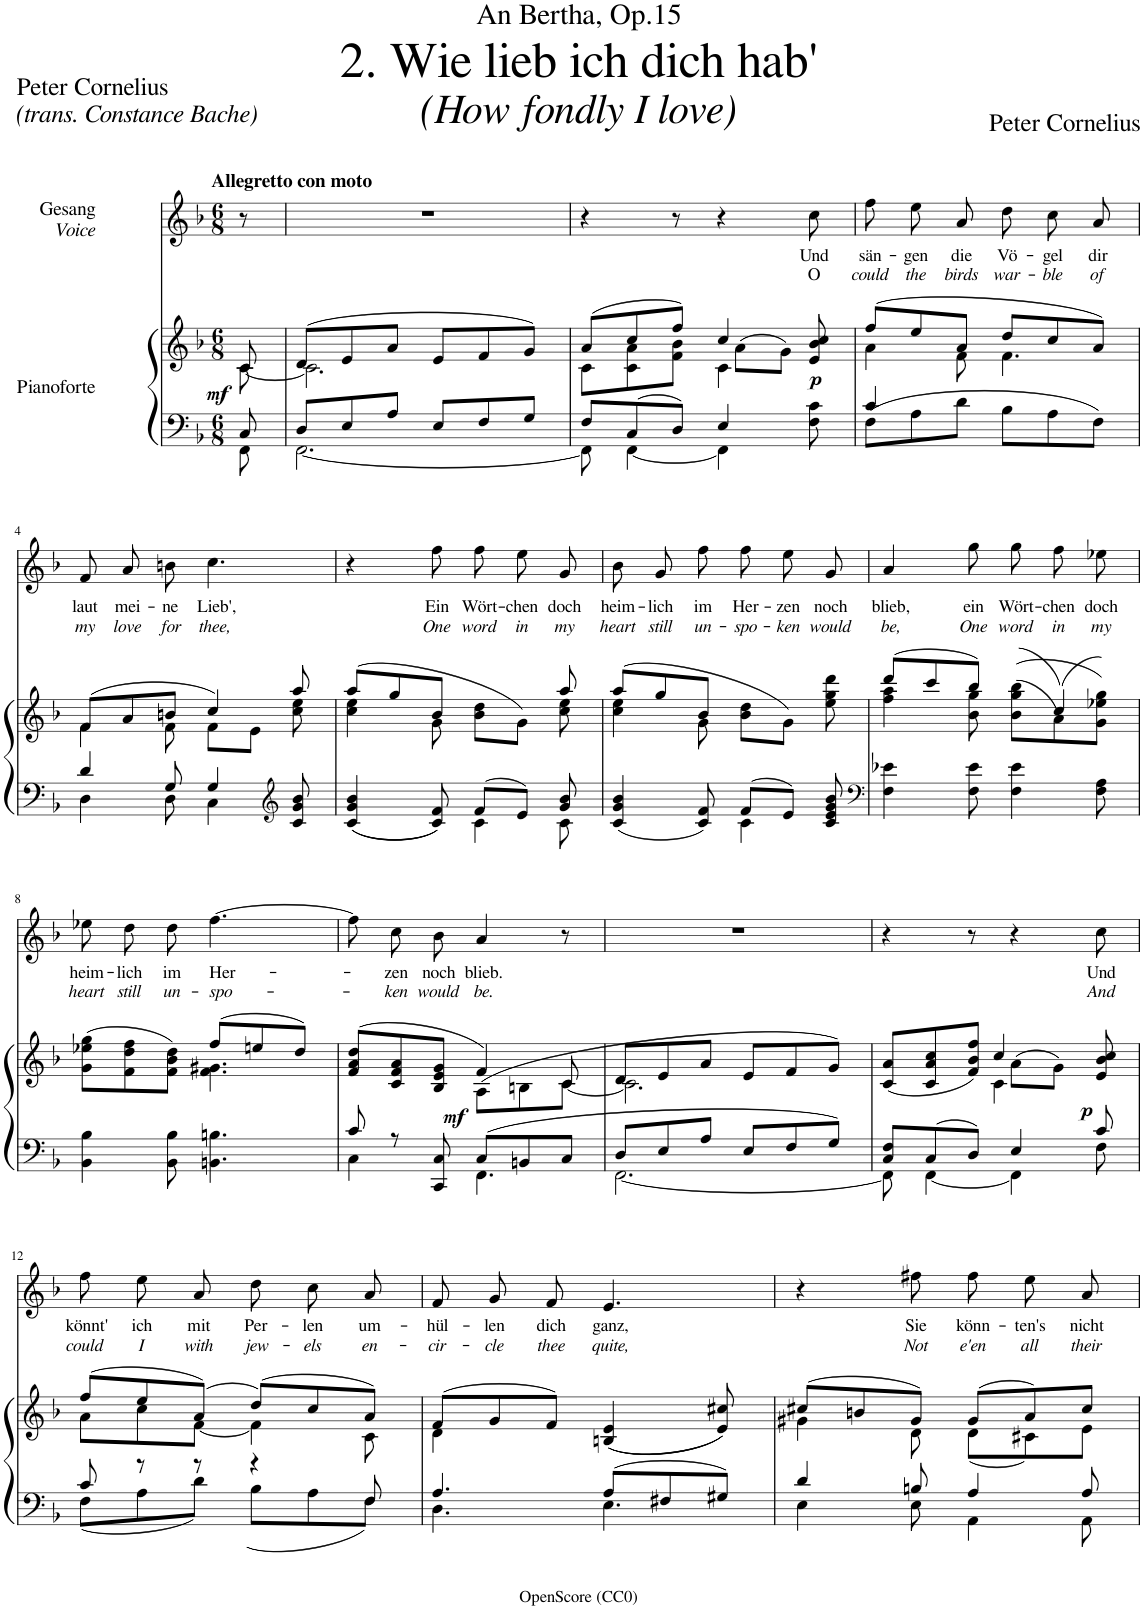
**kern	**kern	**dynam	**kern	**text	**text
*part2	*part2	*part2	*part1	*part1	*part1
*staff3	*staff2	*staff2/3	*staff1	*staff1	*staff1
*I"Pianoforte	*	*	*I"Gesang Voice	*	*
*I'Pno	*	*	*	*	*
*clefF4	*clefG2	*	*clefG2	*	*
*k[b-]	*k[b-]	*	*k[b-]	*	*
*M6/8	*M6/8	*	*M6/8	*	*
=	=	=	=	=	=
*^	*^	*	*	*	*
!	!	!	!	!	!LO:TX:a:B:t=Allegretto con moto	!	!
!	!	!	!	!LO:DY:b	!	!	!
8C/	8FF\	8c/	[8c\	mf	8r	.	.
=1	=1	=1	=1	=1	=1	=1	=1
8D/L	[2.FF\	(8d/L	2.c\]	.	2.r	.	.
8E/	.	8e/	.	.	.	.	.
8A/J	.	8a/J	.	.	.	.	.
8E/L	.	8e/L	.	.	.	.	.
8F/	.	8f/	.	.	.	.	.
8G/J	.	8g/J)	.	.	.	.	.
=2	=2	=2	=2	=2	=2	=2	=2
*	*	*	*^	*	*	*	*
8F/L	8FF\]	(8a/L	8c\L	4.ryy	.	4r	.	.
8C/	[4FF\	8cc/	8c\ 8a\	.	.	.	.	.
8D/J	.	8ff/J)	8f\ 8b-\J	.	.	8r	.	.
4E/	4FF\]	4cc/	4c\	(>8a\L	.	4r	.	.
.	.	.	.	8g\J)	.	.	.	.
!	!	!	!	!	!LO:DY:b	!	!LO:LY:b	!LO:LY:b
8F\ 8c\	8ryy	8e/ 8b-/ 8cc/	8ryy	8ryy	p	8cc\	Und	O
=3	=3	=3	=3	=3	=3	=3	=3	=3
!	!	!	!	!	!	!	!LO:LY:b	!LO:LY:b
*	*	*	*v	*v	*	*	*	*
8F\L	4c/	(8ff/L	4a\	.	8ff\L	sän-	could
!	!	!	!	!	!	!LO:LY:b	!LO:LY:b
8A\	.	8ee/	.	.	8ee\	-gen	the
!	!	!	!	!	!	!LO:LY:b	!LO:LY:b
8d\J	2ryy	8a/J	8f\	.	8a\J	die	birds
!	!	!	!	!	!	!LO:LY:b	!LO:LY:b
8B-\L	.	8dd/L	4.f\	.	8dd\L	Vö-	war-
!	!	!	!	!	!	!LO:LY:b	!LO:LY:b
8A\	.	8cc/	.	.	8cc\	-gel	-ble
!	!	!	!	!	!	!LO:LY:b	!LO:LY:b
8F\J	.	8a/J)	.	.	8a\J	dir	of
!!LO:LB:g=z
=4	=4	=4	=4	=4	=4	=4	=4
!	!	!	!	!	!	!LO:LY:b	!LO:LY:b
4d/	4D\	(8f/L	4f\	.	8f/L	laut	my
!	!	!	!	!	!	!LO:LY:b	!LO:LY:b
.	.	8a/	.	.	8a/	mei-	love
!	!	!	!	!	!	!LO:LY:b	!LO:LY:b
8G/	8D\	8bn/J	8f\	.	8bn/J	-ne	for
!	!	!	!	!	!	!LO:LY:b	!LO:LY:b
4G/	4C\	4cc/)	8f\L	.	4.cc\	Lieb',	thee,
.	.	.	8e\J	.	.	.	.
*clefG2	*	*	*	*	*	*	*
8c/ 8g/ 8b-/	8ryy	8aa/	8cc\ 8ee\	.	.	.	.
=5	=5	=5	=5	=5	=5	=5	=5
4c/ 4g/ 4b-/	4.ryy	(8aa/L	4cc\ 4ee\	.	4r	.	.
.	.	8gg/	.	.	.	.	.
!	!	!	!	!	!	!LO:LY:b	!LO:LY:b
8c/ 8f/	.	8b-/J	8g\	.	8ff\	Ein	One
!	!	!	!	!	!	!LO:LY:b	!LO:LY:b
8f/L	4c\	8b-\ 8dd\L	4ryy	.	8ff\L	Wört-	word
!	!	!	!	!	!	!LO:LY:b	!LO:LY:b
8e/J	.	8g\J)	.	.	8ee\	-chen	in
!	!	!	!	!	!	!LO:LY:b	!LO:LY:b
8g/ 8b-/	8c\	8aa/	8cc\ 8ee\	.	8g\J	doch	my
=6	=6	=6	=6	=6	=6	=6	=6
!	!	!	!	!	!	!LO:LY:b	!LO:LY:b
4c/ 4g/ 4b-/	4.ryy	(8aa/L	4cc\ 4ee\	.	8b-\L	heim-	heart
!	!	!	!	!	!	!LO:LY:b	!LO:LY:b
.	.	8gg/	.	.	8g\	-lich	still
!	!	!	!	!	!	!LO:LY:b	!LO:LY:b
8c/ 8f/	.	8b-/J	8g\	.	8ff\J	im	un-
!	!	!	!	!	!	!LO:LY:b	!LO:LY:b
8f/L	4c\	8b-\ 8dd\L	4.ryy	.	8ff\L	Her-	-spo-
!	!	!	!	!	!	!LO:LY:b	!LO:LY:b
8e/J	.	8g\J)	.	.	8ee\	-zen	-ken
!	!	!	!	!	!	!LO:LY:b	!LO:LY:b
8c/ 8e/ 8g/ 8b-/	8ryy	8ee\ 8gg\ 8ddd\	.	.	8g\J	noch	would
*v	*v	*	*	*	*	*	*
=7	=7	=7	=7	=7	=7	=7
*clefF4	*	*	*	*	*	*
*^	*	*	*	*	*	*
!	!	!	!	!	!	!LO:LY:b	!LO:LY:b
*v	*v	*	*	*	*	*	*
4F\ 4e-X\	(8ddd/L	4ff\ 4aa\	.	4a/	blieb,	be,
.	8ccc/	.	.	.	.	.
!	!	!	!	!	!LO:LY:b	!LO:LY:b
8F\ 8e-\	8bb-/J)	8b-\ 8gg\	.	8gg\	ein	One
!	!	!	!	!	!LO:LY:b	!LO:LY:b
4F\ 4e-\	(>((>8b-\ 8gg\ 8bb-\L	8ryy	.	8gg\L	Wört-	word
!	!	!	!	!	!LO:LY:b	!LO:LY:b
.	(8a\))	4cc/	.	8ff\	-chen	in
!	!	!	!	!	!LO:LY:b	!LO:LY:b
8F\ 8A\	8g\ 8ee-X\ 8gg\J))	.	.	8ee-X\J	doch	my
!!LO:LB:g=z
=8	=8	=8	=8	=8	=8	=8
!	!	!	!	!	!LO:LY:b	!LO:LY:b
4BB-\ 4B-\	(>8g\ 8ee-X\ 8gg\L	4.ryy	.	8ee-X\L	heim-	heart
!	!	!	!	!	!LO:LY:b	!LO:LY:b
.	8f\ 8dd\ 8ff\	.	.	8dd\	-lich	still
!	!	!	!	!	!LO:LY:b	!LO:LY:b
8BB-\ 8B-\	8f\ 8b-\ 8dd\J)	.	.	8dd\J	im	un-
!	!	!	!	!	!LO:LY:b	!LO:LY:b
4.BBn\ 4.Bn\	(8ff/L	4.f\ 4.g#X\	.	[4.ff\	Her-	-spo-
.	8een/	.	.	.	.	.
.	8dd/J)	.	.	.	.	.
=9	=9	=9	=9	=9	=9	=9
*^	*	*	*	*	*	*
8c/	4C\	(8f/ 8a/ 8dd/L	4.ryy	.	8ff\L]	.	.
!	!	!	!	!	!	!LO:LY:b	!LO:LY:b
8r	.	8c/ 8f/ 8a/	.	.	8cc\	-zen	-ken
!	!	!	!	!	!	!LO:LY:b	!LO:LY:b
8CC/ 8C/	8ryy	8B-/ 8e/ 8g/J	.	.	8b-\J	noch	would
!	!	!	!	!LO:DY:b	!	!LO:LY:b	!LO:LY:b
8C/L	4.FF\	4f/)	(>8A\L	mf	4a/	blieb.	be.
8BBn/	.	.	8Bn\	.	.	.	.
8C/J	.	8c/	[8c\J	.	8r	.	.
=10	=10	=10	=10	=10	=10	=10	=10
8D/L	[2.FF\	8d/L	2.c\]	.	2.r	.	.
8E/	.	8e/	.	.	.	.	.
8A/J	.	8a/J	.	.	.	.	.
8E/L	.	8e/L	.	.	.	.	.
8F/	.	8f/	.	.	.	.	.
8G/J	.	8g/J)	.	.	.	.	.
=11	=11	=11	=11	=11	=11	=11	=11
*	*	*	*^	*	*	*	*
8C/ 8F/L	8FF\]	(8c/ 8a/L	4.ryy	4.ryy	.	4r	.	.
8C/	[4FF\	8c/ 8a/ 8cc/	.	.	.	.	.	.
8D/J	.	8f/ 8b-/ 8ff/J)	.	.	.	8r	.	.
4E/	4FF\]	4cc/	4c\	(>8a\L	.	4r	.	.
.	.	.	.	8g\J)	.	.	.	.
!	!	!	!	!	!LO:DY:b	!	!LO:LY:b	!LO:LY:b
8c/	8F\	8e/ 8b-/ 8cc/	8ryy	8ryy	p	8cc\	Und	And
!!LO:LB:g=z
=12	=12	=12	=12	=12	=12	=12	=12	=12
!	!	!	!	!	!	!	!LO:LY:b	!LO:LY:b
*	*	*	*v	*v	*	*	*	*
8c/	8F\L	(8ff/L	8a\L	.	8ff\L	könnt'	could
!	!	!	!	!	!	!LO:LY:b	!LO:LY:b
8r	8A\	8ee/	8cc\	.	8ee\	ich	I
!	!	!	!	!	!	!LO:LY:b	!LO:LY:b
8r	8d\J	(8a/J)	[8f\J	.	8a\J	mit	with
!	!	!	!	!	!	!LO:LY:b	!LO:LY:b
4r	(8B-\L	(8dd/L)	4f\]	.	8dd\L	Per-	jew-
!	!	!	!	!	!	!LO:LY:b	!LO:LY:b
.	8A\	8cc/	.	.	8cc\	-len	-els
!	!	!	!	!	!	!LO:LY:b	!LO:LY:b
8F/	8F\J	8a/J)	8c\	.	8a\J	um-	en-
=13	=13	=13	=13	=13	=13	=13	=13
!	!	!	!	!	!	!LO:LY:b	!LO:LY:b
4.A/	4.D\	8f/L	4d\	.	8f/L	hül-	-cir-
!	!	!	!	!	!	!LO:LY:b	!LO:LY:b
.	.	8g/	.	.	8g/	-len	-cle
!	!	!	!	!	!	!LO:LY:b	!LO:LY:b
.	.	8f/J)	2ryy	.	8f/J	dich	thee
!	!	!	!	!	!	!LO:LY:b	!LO:LY:b
8A/L	4.E\	(<(4Bn/ 4e/	.	.	4.e/	ganz,	quite,
8F#X/	.	.	.	.	.	.	.
8G#X/J	.	8e/ 8cc#X/))	.	.	.	.	.
=14	=14	=14	=14	=14	=14	=14	=14
4d/	4E\	(8cc#X/L	4g#X\	.	4r	.	.
.	.	8bn/	.	.	.	.	.
!	!	!	!	!	!	!LO:LY:b	!LO:LY:b
8Bn/	8E\	8g#/J)	8d\	.	8ff#X\	Sie	Not
!	!	!	!	!	!	!LO:LY:b	!LO:LY:b
4A/	4AA\	(8g#/L	(8d\L	.	8ff#\L	könn-	e'en
!	!	!	!	!	!	!LO:LY:b	!LO:LY:b
.	.	8a/)	8c#X\)	.	8ee\	-ten's	all
!	!	!	!	!	!	!LO:LY:b	!LO:LY:b
8A/	8AA\	8cc#/J	8e\J	.	8a\J	nicht	their
*v	*v	*	*	*	*	*	*
*	*v	*v	*	*	*	*
=	=	=	=	=	=
*-	*-	*-	*-	*-	*-
